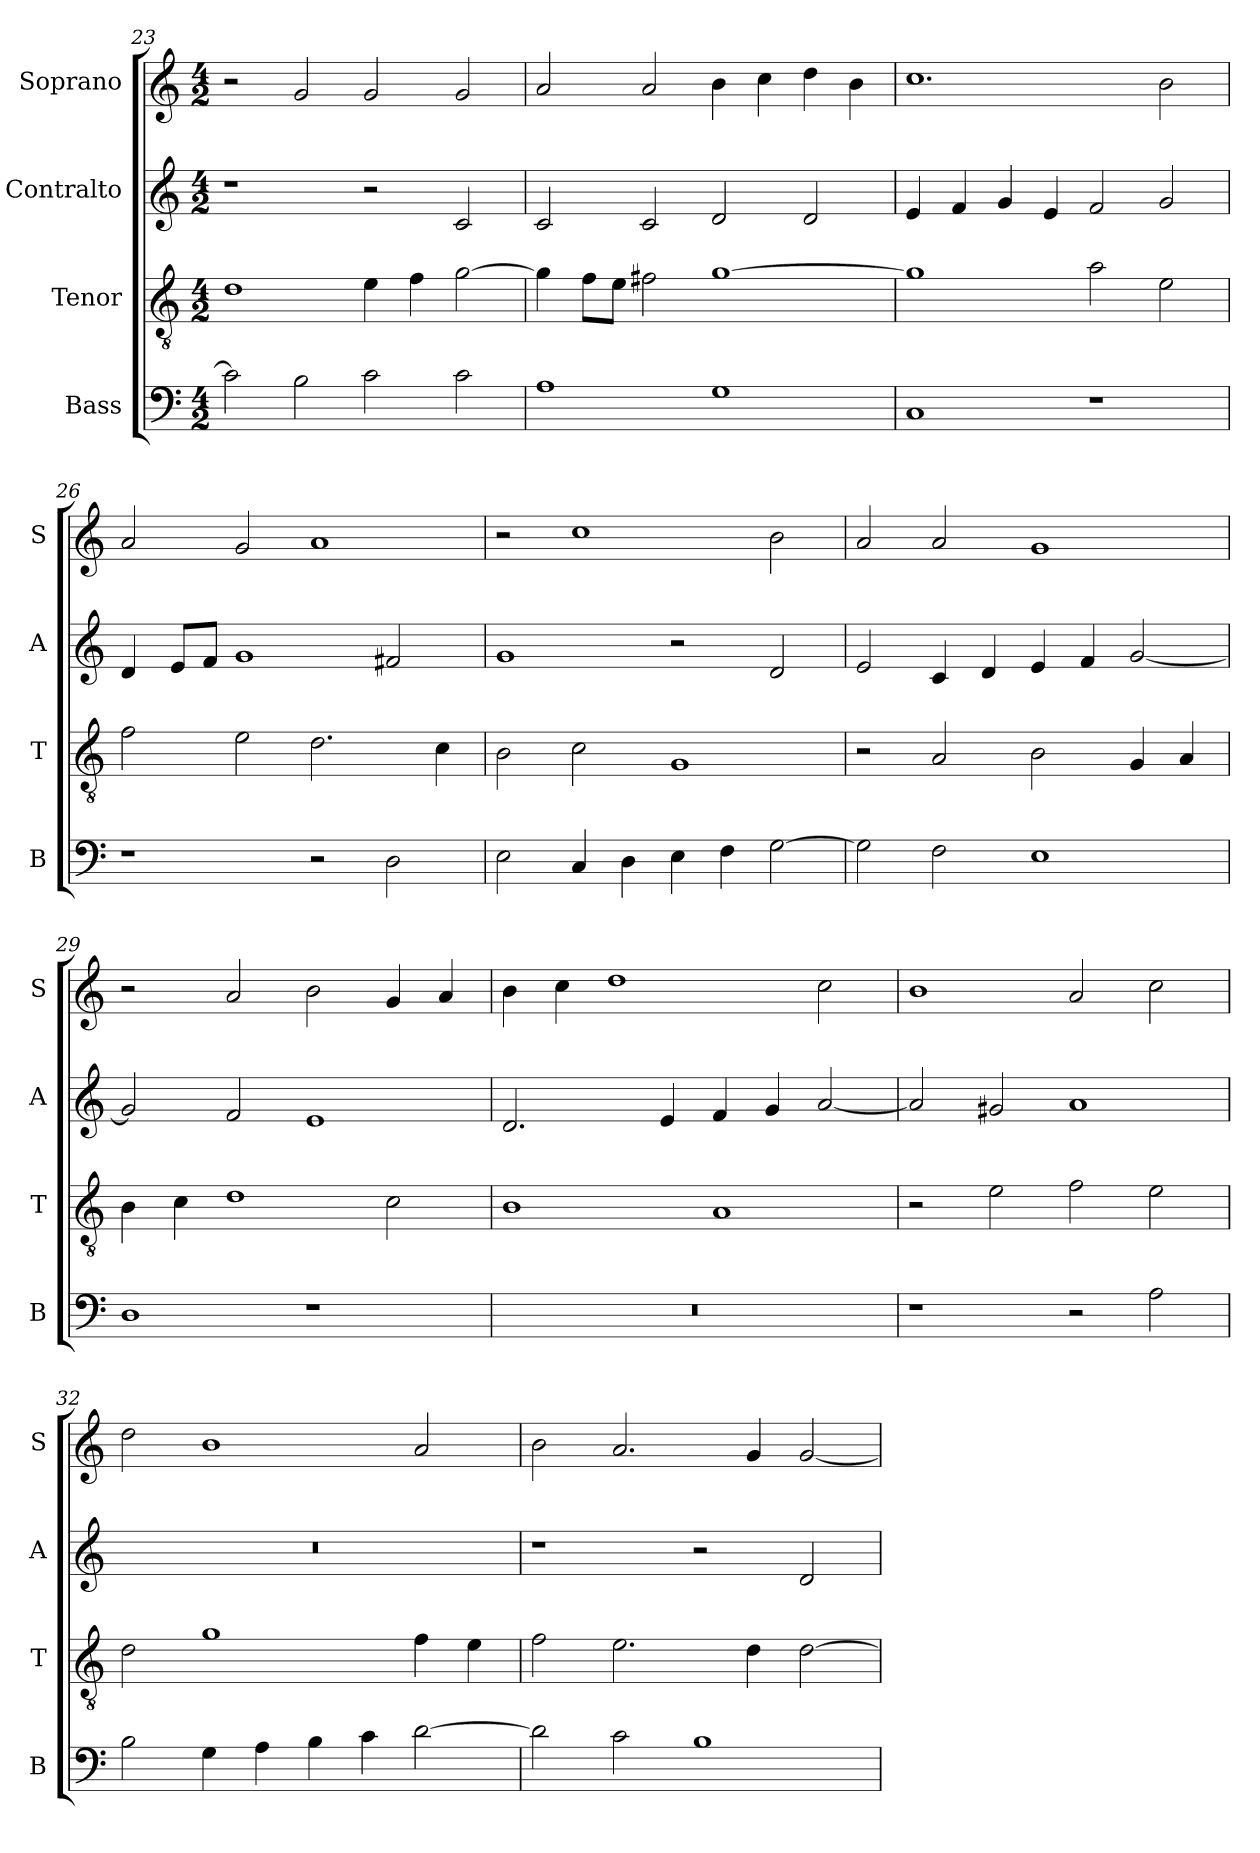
**kern	**kern	**kern	**kern
*part4	*part3	*part2	*part1
*staff4	*staff3	*staff2	*staff1
*I"Bass	*I"Tenor	*I"Contralto	*I"Soprano
*I'B	*I'T	*I'A	*I'S
*clefF4	*clefGv2	*clefG2	*clefG2
*k[]	*k[]	*k[]	*k[]
*D:dor	*D:dor	*D:dor	*D:dor
*M4/2	*M4/2	*M4/2	*M4/2
=23	=23	=23	=23
2c]	1d	1r	2r
2B	.	.	2g
2c	4e	2r	2g
.	4f	.	.
2c	[2g	2c	2g
=24	=24	=24	=24
1A	4g]	2c	2a
.	8f\L	.	.
.	8e\J	.	.
.	2f#X	2c	2a
1G	[1g	2d	4b
.	.	.	4cc
.	.	2d	4dd
.	.	.	4b
=25	=25	=25	=25
1C	1g]	4e	1.cc
.	.	4f	.
.	.	4g	.
.	.	4e	.
1r	2a	2f	.
.	2e	2g	2b
=26	=26	=26	=26
1r	2f	4d	2a
.	.	8e/L	.
.	.	8f/J	.
.	2e	1g	2g
2r	2.d	.	1a
2D	.	2f#X	.
.	4c	.	.
=27	=27	=27	=27
2E	2B	1g	2r
4C	2c	.	1cc
4D	.	.	.
4E	1G	2r	.
4F	.	.	.
[2G	.	2d	2b
=28	=28	=28	=28
2G]	2r	2e	2a
2F	2A	4c	2a
.	.	4d	.
1E	2B	4e	1g
.	.	4f	.
.	4G	[2g	.
.	4A	.	.
=29	=29	=29	=29
1D	4B	2g]	2r
.	4c	.	.
.	1d	2f	2a
1r	.	1e	2b
.	2c	.	4g
.	.	.	4a
=30	=30	=30	=30
0r	1B	2.d	4b
.	.	.	4cc
.	.	.	1dd
.	.	4e	.
.	1A	4f	.
.	.	4g	.
.	.	[2a	2cc
=31	=31	=31	=31
1r	2r	2a]	1b
.	2e	2g#X	.
2r	2f	1a	2a
2A	2e	.	2cc
=32	=32	=32	=32
2B	2d	0r	2dd
4G	1g	.	1b
4A	.	.	.
4B	.	.	.
4c	.	.	.
[2d	4f	.	2a
.	4e	.	.
=33	=33	=33	=33
2d]	2f	1r	2b
2c	2.e	.	2.a
1B	.	2r	.
.	4d	.	4g
.	[2d	2d	[2g
=	=	=	=
*-	*-	*-	*-
